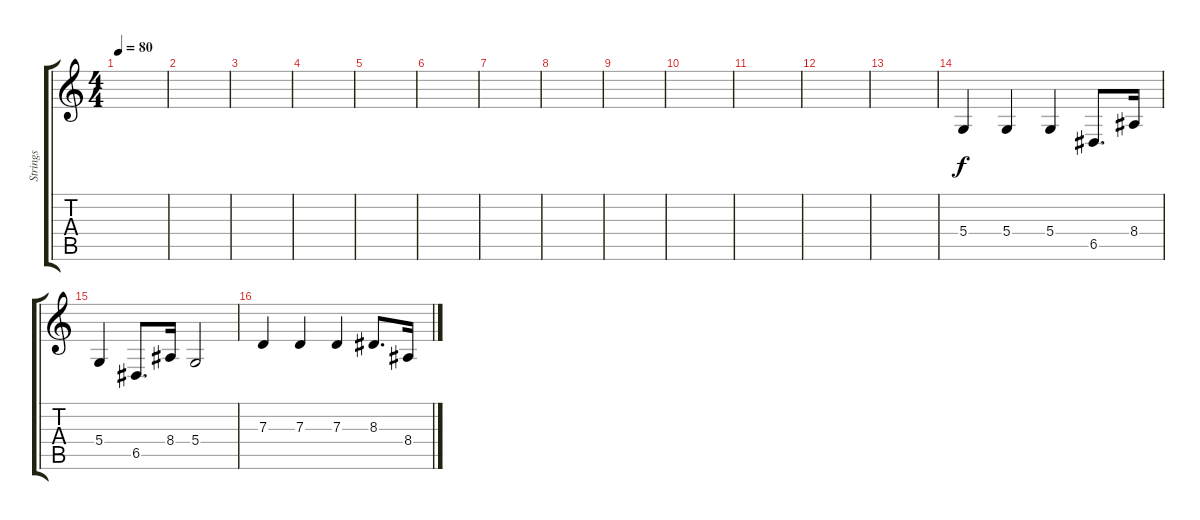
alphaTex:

\track ("Strings" "Strings") {instrument stringensemble1}
\staff {score tabs}
\tuning (E4 B3 G3 D3 A2 E2) {hide}
\ts (4 4)
\tempo 80
\clef g2
\ks c
|
|
|
|
|
|
|
|
|
|
|
|
|
5.4.4 5.4.4 5.4.4 6.5.8{d} 8.4.16 |
5.4.4 6.5.8{d} 8.4.16 5.4.2 |
7.3.4 7.3.4 7.3.4 8.3.8{d} 8.4.16
